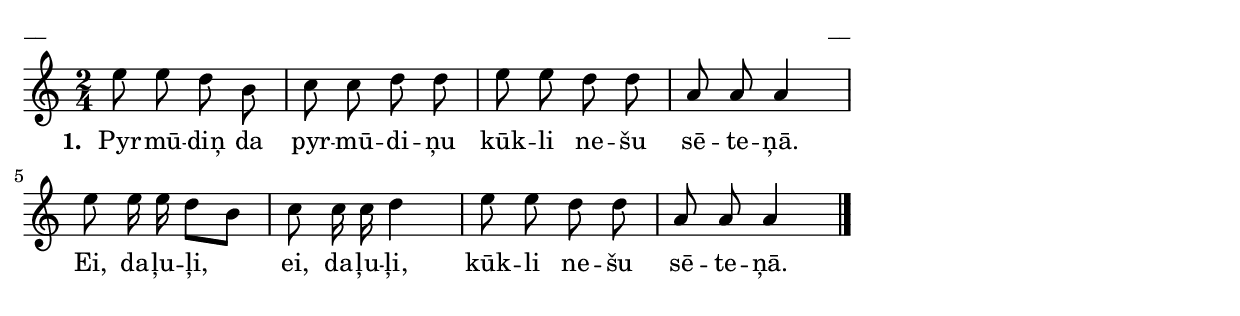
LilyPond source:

\version "2.13.18"

\paper {
line-width = 14\cm
left-margin = 0.4\cm
between-system-padding = 0.1\cm
between-system-space = 0.1\cm
}
% SBTZK, p.91
\layout {
indent = #0
ragged-last = ##f
}


voiceA = \relative c'' {
\clef "treble"
\key c \major
\time 2/4
e8 e d b | c c d d | e e d d | a a a4 |
e'8 e16 e d8 [b] | c c16 c d4 | e8 e d d | a a a4 \bar"|."
}

lyricA = \lyricmode {
\set stanza = "1. "
Pyr -- mū -- diņ da pyr -- mū -- di -- ņu kūk -- li ne -- šu sē -- te -- ņā.
Ei, da -- ļu -- ļi, ei, da -- ļu -- ļi, kūk -- li ne -- šu sē -- te -- ņā.
}


fullScore = <<
%\new ChordNames { \chordsA }
\new Staff {
<<
\new Voice = "voiceA" { \oneVoice \autoBeamOff \voiceA }
\lyricsto "voiceA" \new Lyrics  \lyricA
%\new Voice = "voiceB" { \voiceTwo \autoBeamOff \voiceB }
>>
}
>>



\score {
\fullScore
\header { piece = "__" opus = "__" }
}
\markup { \with-color #(x11-color 'white) \sans \smaller "__" }
\score {
\unfoldRepeats
\fullScore
\midi {
\context { \Staff \remove "Staff_performer" }
\context { \Voice \consists "Staff_performer" }
}
}


